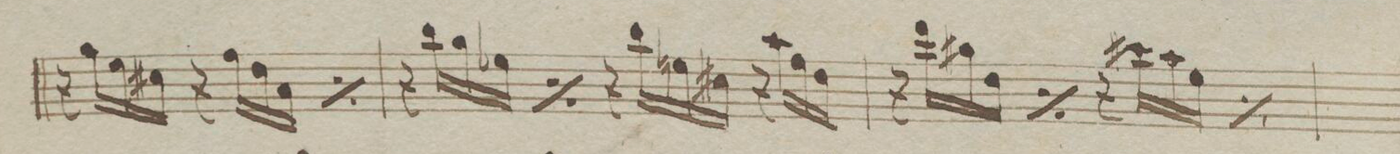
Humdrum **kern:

**kern	**dynam
*I"Violio 1mo	*
*clefG2	*
*k[b-]	*
*met(c)	*
*M4/4	*
16r	.
16gg\LL	.
16ee\	.
16cc#X\JJ	.
16r	.
16ff\LL	.
16dd\	.
16a\JJ	.
*rep	*
16r	.
16ff\LL	.
16dd\	.
16a\JJ	.
*Xrep	*
=19	=19
16r	.
16bb-\LL	.
16gg\	.
16ee-X\JJ	.
*rep	*
16r	.
16bb-\LL	.
16gg\	.
16ee-X\JJ	.
*Xrep	*
16r	.
16bb-\LL	.
16een\	.
16cc#X\JJ	.
16r	.
16aa\LL	.
16ff\	.
16dd\JJ	.
=20	=20
16r	.
16ddd\LL	.
16gg#X\	.
16dd\JJ	.
*rep	*
16r	.
16ddd\LL	.
16gg#X\	.
16dd\JJ	.
*Xrep	*
16r	.
16ccc#X\LL	.
16aa\	.
16ee\JJ	.
*rep	*
16r	.
16ccc#X\LL	.
16aa\	.
16ee\JJ	.
*Xrep	*
=21	=21
*-	*-
